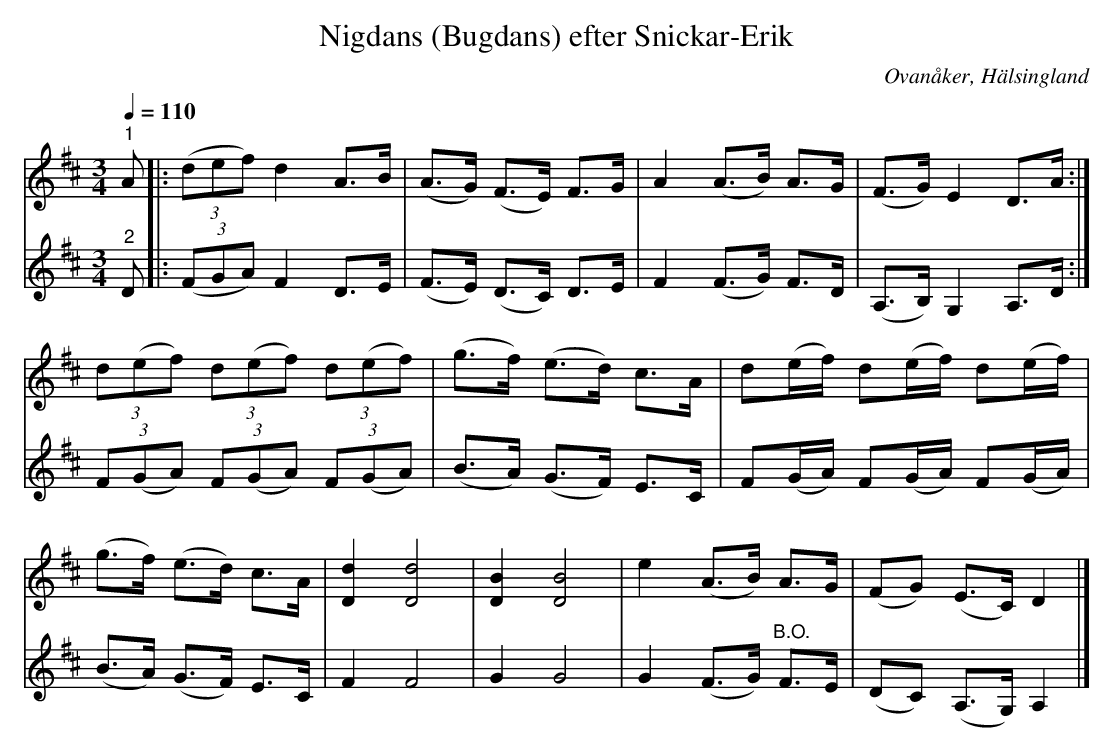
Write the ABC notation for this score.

X:1
T:Nigdans (Bugdans) efter Snickar-Erik
O:Ovanåker, Hälsingland
L:1/8
Q:1/4=110
M:3/4
K:D
V:1
"^1" A |: (3(def) d2 A>B | (A>G) (F>E) F>G | A2 (A>B) A>G | (F>G) E2 D>A :|
(3d(ef) (3d(ef) (3d(ef) | (g>f) (e>d) c>A | d(e/f/) d(e/f/) d(e/f/) |
(g>f) (e>d) c>A | [Dd]2 [Dd]4 | [DB]2 [DB]4 | e2 (A>B) A>G | (FG) (E>C) D2 |]
V:2
"^2" D |: (3(FGA) F2 D>E | (F>E) (D>C) D>E | F2 (F>G) F>D | (A,>B,) G,2 A,>D :|
(3F(GA) (3F(GA) (3F(GA) | (B>A) (G>F) E>C | F(G/A/) F(G/A/) F(G/A/) | (B>A) (G>F) E>C |
F2 F4 | G2 G4 | G2 (F>G)"^B.O." F>E | (DC) (A,>G,) A,2 |]
